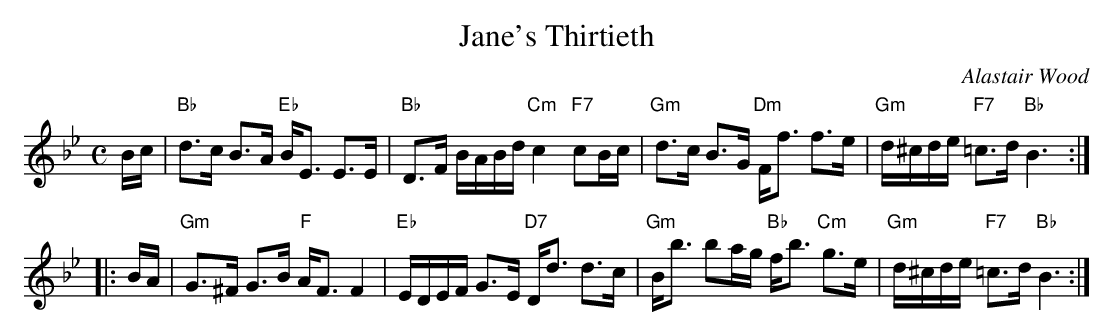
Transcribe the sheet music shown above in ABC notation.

X:1
T: Jane's Thirtieth
C: Alastair Wood
M: C
L: 1/16
K: Bb
Bc |\
"Bb"d3c B3A "Eb"BE3 E3E | "Bb"D3F BABd "Cm"c4 "F7"c2Bc |\
"Gm"d3c B3G "Dm"Ff3 f3e | "Gm"d^cde "F7"=c3d "Bb"B6 :|
|: BA |\
"Gm"G3^F G3B "F"AF3 F4 | "Eb"EDEF G3E "D7"Dd3 d3c |\
"Gm"Bb3 b2ag "Bb"fb3 "Cm"g3e | "Gm"d^cde "F7"=c3d "Bb"B6 :|
